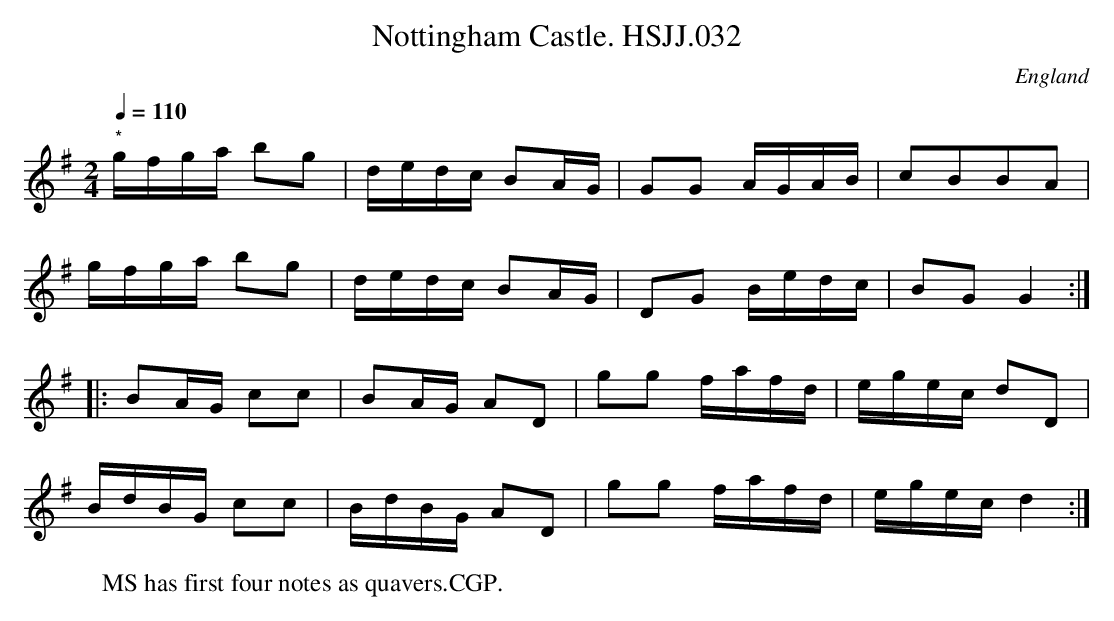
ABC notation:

X:1
T:Nottingham Castle. HSJJ.032
M:2/4
L:1/16
Q:1/4=110
O:England
K:G
"*"gfga b2g2|dedc B2AG|G2G2 AGAB|c2B2B2A2|
gfga b2g2|dedc B2AG|D2G2 Bedc|B2G2G4:|
|:B2AG c2c2|B2AG A2D2|g2g2 fafd|egec d2D2|
BdBG c2c2|BdBG A2D2|g2g2 fafd|egec d4:|
W:MS has first four notes as quavers.CGP.
